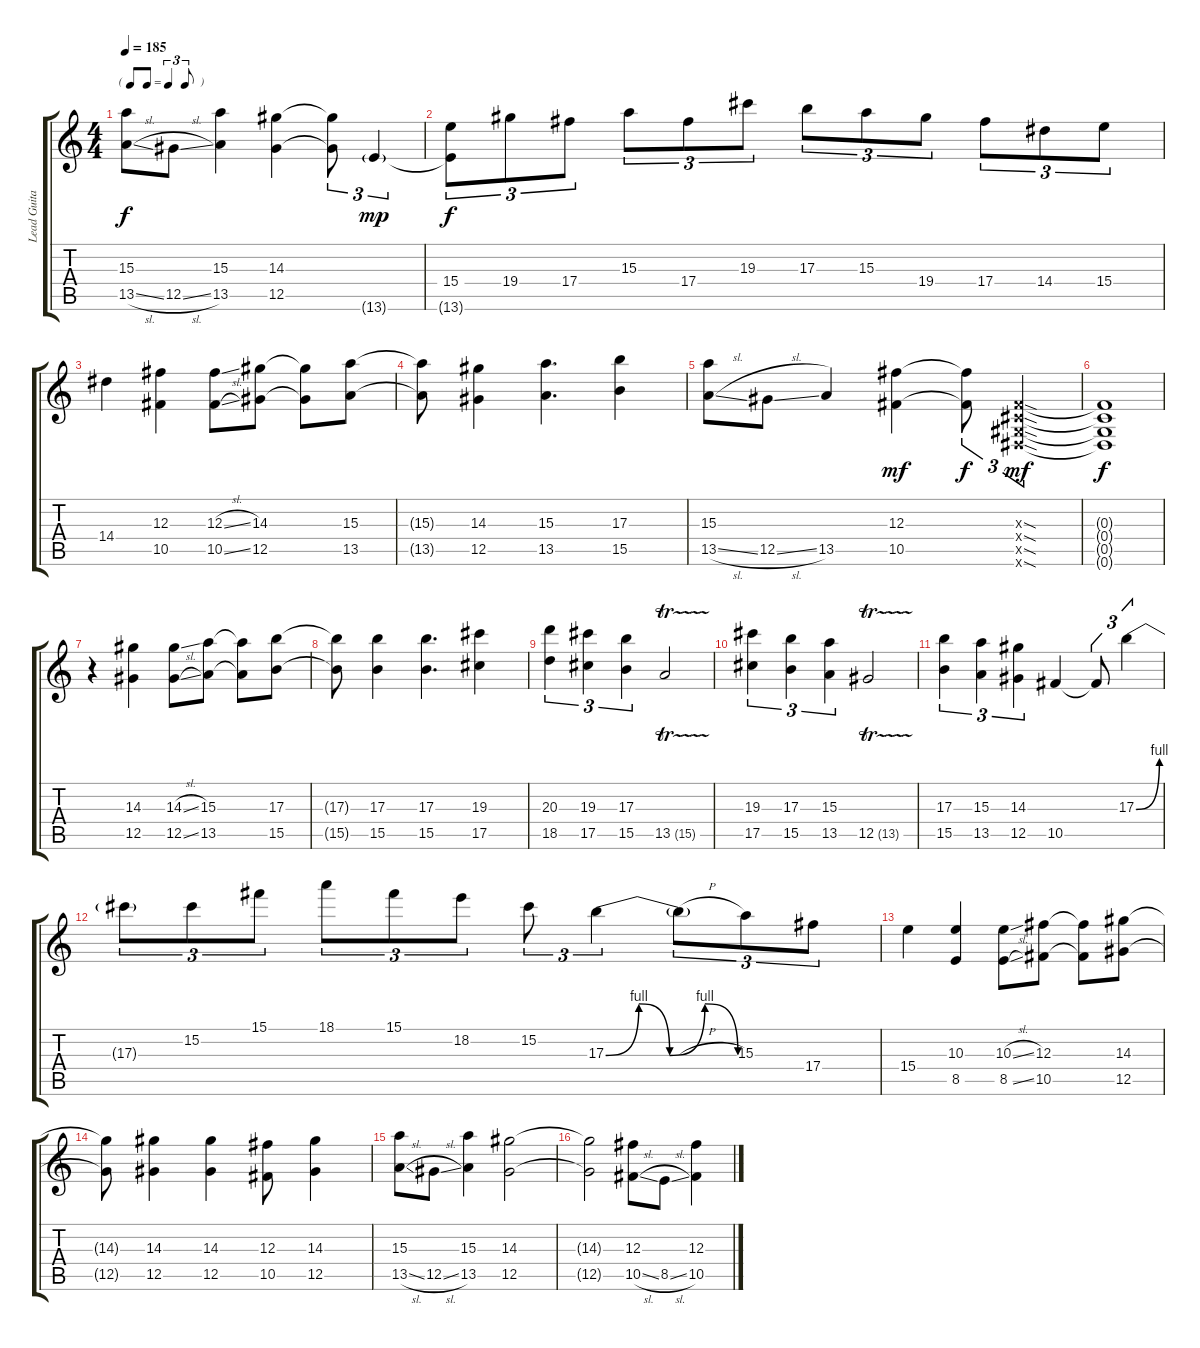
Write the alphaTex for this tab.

\track ("Lead Guitar 1" "Lead Guita") {instrument distortionguitar}
\staff {score tabs}
\tuning (Eb4 Bb3 Gb3 Db3 Ab2 Eb2) {hide}
\ts (4 4)
\tf triplet8th
\tempo 185
\clef g2
\ks c
(15.3 13.5{sl}).8{dy f} 12.5{sl}.8 (15.3 13.5).4 (14.3 12.5).4 (14.3{t} 12.5{t}).8{tu (3 2)} 13.6{g}.4{tu (3 2) dy mp} |
(15.4 13.6{t}).8{tu (3 2) dy f} 19.4.8{tu (3 2)} 17.4.8{tu (3 2)} 15.3.8{tu (3 2)} 17.4.8{tu (3 2)} 19.3.8{tu (3 2)} 17.3.8{tu (3 2)} 15.3.8{tu (3 2)} 19.4.8{tu (3 2)} 17.4.8{tu (3 2)} 14.4.8{tu (3 2)} 15.4.8{tu (3 2)} |
14.4.4 (12.3 10.5).4 (12.3{sl} 10.5{sl}).8 (14.3 12.5).8 (14.3{t} 12.5{t}).8 (15.3 13.5).8 |
(15.3{t} 13.5{t}).8 (14.3 12.5).4 (15.3 13.5).4{d} (17.3 15.5).4 |
(15.3 13.5{sl}).8 12.5{sl}.8 13.5.4 (12.3 10.5).4{dy mf} (12.3{t} 10.5{t}).8{tu (3 2) dy f} (0.3{sod x} 0.4{sod x} 0.5{sod x} 0.6{sod x}).4{tu (3 2) dy mf volume 10 instrument distortionguitar} |
(0.3{t} 0.4{t} 0.5{t} 0.6{t}).1{dy f} |
r.4{volume 16 instrument electricguitarjazz} (14.3 12.5).4 (14.3{sl} 12.5{sl}).8 (15.3 13.5).8 (15.3{t} 13.5{t}).8 (17.3 15.5).8 |
(17.3{t} 15.5{t}).8 (17.3 15.5).4 (17.3 15.5).4{d} (19.3 17.5).4 |
(20.3 18.5).4{tu (3 2)} (19.3 17.5).4{tu (3 2)} (17.3 15.5).4{tu (3 2)} 13.5{tr (15 16)}.2 |
(19.3 17.5).4{tu (3 2)} (17.3 15.5).4{tu (3 2)} (15.3 13.5).4{tu (3 2)} 12.5{tr (13 16)}.2 |
(17.3 15.5).4{tu (3 2)} (15.3 13.5).4{tu (3 2)} (14.3 12.5).4{tu (3 2)} 10.5.4 10.5{t}.8{tu (3 2)} 17.3{be (bend 0 0 60 4)}.4{tu (3 2)} |
17.3{t}.8{tu (3 2)} 15.2.8{tu (3 2)} 15.1.8{tu (3 2)} 18.1.8{tu (3 2)} 15.1.8{tu (3 2)} 18.2.8{tu (3 2)} 15.2.8{tu (3 2)} 17.3{be (custom 0 0 15 4 29 0 45 4 60 0)}.4{tu (3 2)} 17.3{h t}.8{tu (3 2)} 15.3.8{tu (3 2)} 17.4.8{tu (3 2)} |
15.4.4 (10.3 8.5).4 (10.3{sl} 8.5{sl}).8 (12.3 10.5).8 (12.3{t} 10.5{t}).8 (14.3 12.5).8 |
(14.3{t} 12.5{t}).8 (14.3 12.5).4 (14.3 12.5).4 (12.3 10.5).8 (14.3 12.5).4 |
(15.3 13.5{sl}).8 12.5{sl}.8 (15.3 13.5).4 (14.3 12.5).2 |
(14.3{t} 12.5{t}).2 (12.3 10.5{sl}).8 8.5{sl}.8 (12.3 10.5).4
